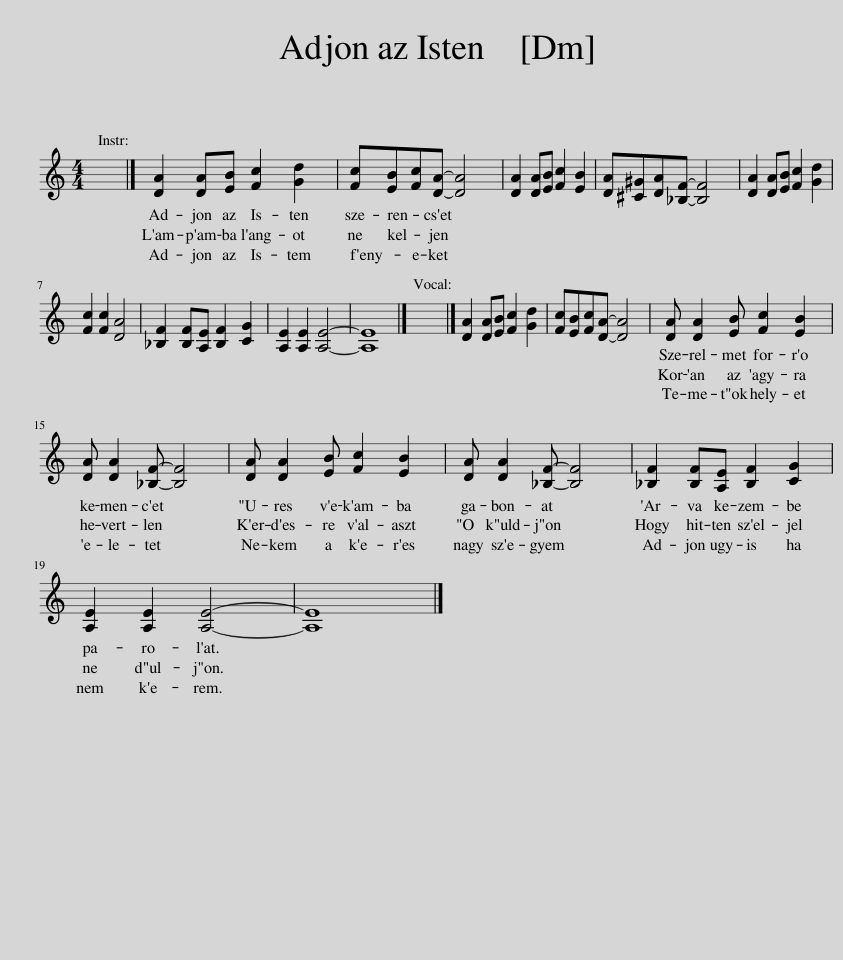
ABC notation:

X:1
L:1/8
M:4/4
I:linebreak $
K:C
V:1 treble
V:1
 x8 |] [DA]2 [DA][EB] [Fc]2 [Gd]2 | [Fc][EB][Fc][DA]- [DA]4 | [DA]2 [DA][EB] [Fc]2 [EB]2 | [DA][^C^G][DA][_B,F]- [B,F]4 | %5
 [DA]2 [DA][EB] [Fc]2 [Gd]2 |$ [Fc]2 [Fc]2 [DA]4 | [_B,F]2 [B,F][A,E] [B,F]2 [CG]2 | [A,E]2 [A,E]2 [A,E]4- | [A,E]8 |] %10
 x8 |] [DA]2 [DA][EB] [Fc]2 [Gd]2 | [Fc][EB][Fc][DA]- [DA]4 | [DA] [DA]2 [EB] [Fc]2 [EB]2 |$ [DA] [DA]2 [_B,F]- [B,F]4 | %15
 [DA] [DA]2 [EB] [Fc]2 [EB]2 | [DA] [DA]2 [_B,F]- [B,F]4 | [_B,F]2 [B,F][A,E] [B,F]2 [CG]2 |$ [A,E]2 [A,E]2 [A,E]4- | [A,E]8 |] %20
